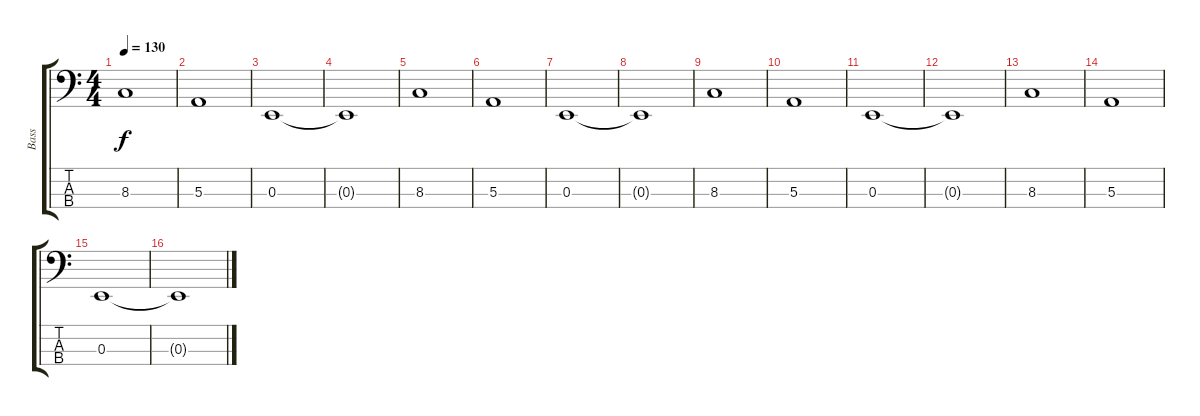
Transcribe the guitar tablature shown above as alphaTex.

\track ("Bass" "Bass") {instrument synthbass2}
\staff {score tabs}
\tuning (D2 A1 E1 A0) {hide}
\ts (4 4)
\tempo 130
\clef f4
\ks c
8.3.1{dy f} |
5.3.1 |
0.3.1 |
0.3{t}.1 |
8.3.1 |
5.3.1 |
0.3.1 |
0.3{t}.1 |
8.3.1 |
5.3.1 |
0.3.1 |
0.3{t}.1 |
8.3.1 |
5.3.1 |
0.3.1 |
0.3{t}.1
